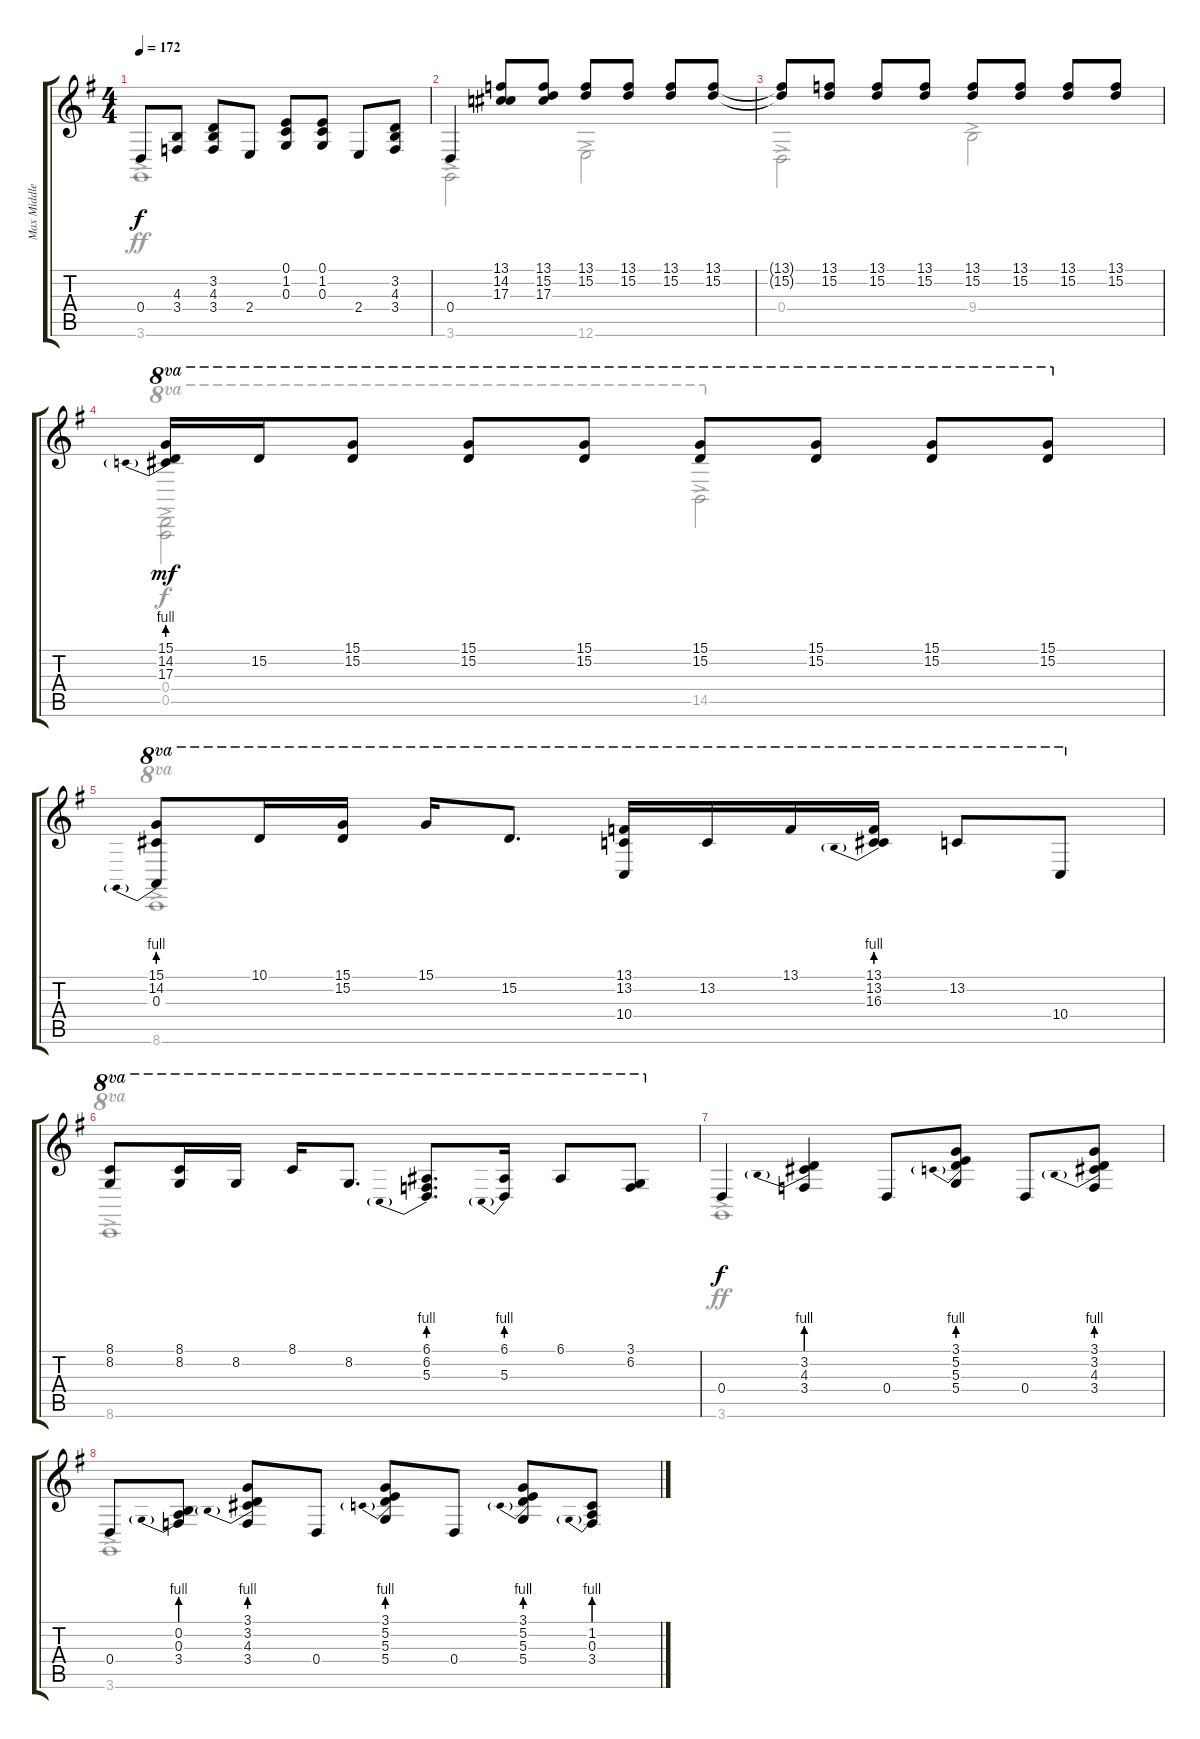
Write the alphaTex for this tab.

\track ("Max Middleton" "Max Middle") {instrument acousticgrandpiano}
\staff {score tabs}
\tuning (E4 B3 G3 D3 A2 E2) {hide}
\voice
\ts (4 4)
\tempo 172
\clef g2
\ks g
0.4.8{dy f} (4.3 3.4).8 (3.2 4.3 3.4).8 2.4.8 (0.1 1.2 0.3).8 (0.1 1.2 0.3).8 2.4.8 (3.2 4.3 3.4).8 |
0.4.4 (13.1 14.2 17.3).8 (13.1 15.2 17.3).8 (13.1 15.2).8 (13.1 15.2).8 (13.1 15.2).8 (13.1 15.2).8 |
(13.1{t} 15.2{t}).8 (13.1 15.2).8 (13.1 15.2).8 (13.1 15.2).8 (13.1 15.2).8 (13.1 15.2).8 (13.1 15.2).8 (13.1 15.2).8 |
(15.1 14.2 17.3{be (prebend 0 4 60 4)}).16{ot 8va dy mf} 15.2.16{ot 8va} (15.1 15.2).8{ot 8va} (15.1 15.2).8{ot 8va} (15.1 15.2).8{ot 8va} (15.1 15.2).8{ot 8va} (15.1 15.2).8{ot 8va} (15.1 15.2).8{ot 8va} (15.1 15.2).8{ot 8va} |
(15.1 14.2 0.3{be (prebend 0 4 60 4)}).8{ot 8va} 10.1.16{ot 8va} (15.1 15.2).16{ot 8va} 15.1.16{ot 8va} 15.2.8{d ot 8va} (13.1 13.2 10.4).16{ot 8va} 13.2.16{ot 8va} 13.1.16{ot 8va} (13.1 13.2 16.3{be (prebend 0 4 60 4)}).16{ot 8va} 13.2.8{ot 8va} 10.4.8{ot 8va} |
(8.1 8.2).8{ot 8va} (8.1 8.2).16{ot 8va} 8.2.16{ot 8va} 8.1.16{ot 8va} 8.2.8{d ot 8va} (6.1 6.2 5.3{be (prebend 0 4 60 4)}).8{d ot 8va} (6.1 5.3{be (prebend 0 4 60 4)}).16{ot 8va} 6.1.8{ot 8va} (3.1 6.2).8{ot 8va} |
0.4.4{dy f} (3.2 4.3{be (prebend 0 4 60 4)} 3.4).4 0.4.8 (3.1 5.2 5.3{be (prebend 0 4 60 4)} 5.4).8 0.4.8 (3.1 3.2 4.3{be (prebend 0 4 60 4)} 3.4).8 |
0.4.8 (0.2 0.3{be (prebend 0 4 60 4)} 3.4).8 (3.1 3.2 4.3{be (prebend 0 4 60 4)} 3.4).8 0.4.8 (3.1 5.2 5.3{be (prebend 0 4 60 4)} 5.4).8 0.4.8 (3.1 5.2 5.3{be (prebend 0 4 60 4)} 5.4).8 (1.2 0.3{be (prebend 0 4 60 4)} 3.4).8
\voice
\clef g2
\ottava regular
\simile none
\ks g
3.6{ac}.1{dy ff} |
3.6{ac}.2 12.6{ac}.2 |
0.4{ac}.2 9.4{ac}.2 |
(0.4{ac} 0.5{ac}).2{ot 8va dy f} 14.5{ac}.2{ot 8va} |
8.6{ac}.1{ot 8va} |
8.6{ac}.1{ot 8va} |
3.6{ac}.1{dy ff} |
3.6{ac}.1
